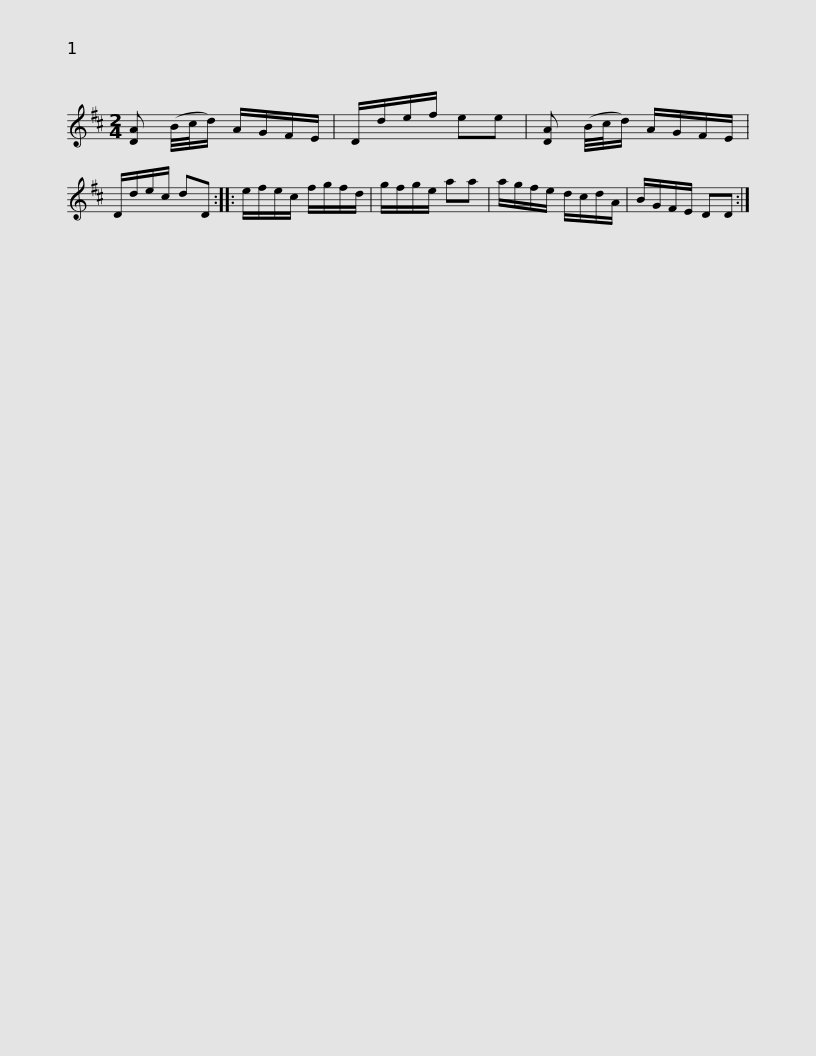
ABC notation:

X:1
L:1/8
M:2/4
I:linebreak $
K:D
V:1 treble
V:1
 [DA] (B/4c/4d/) A/G/F/E/ | D/d/e/f/ ee | [DA] (B/4c/4d/) A/G/F/E/ | D/d/e/c/ dD :: e/f/e/c/ f/g/f/d/ | %5
 g/f/g/e/ aa |$ a/g/f/e/ d/c/d/A/ | B/G/F/E/ DD :| %8
